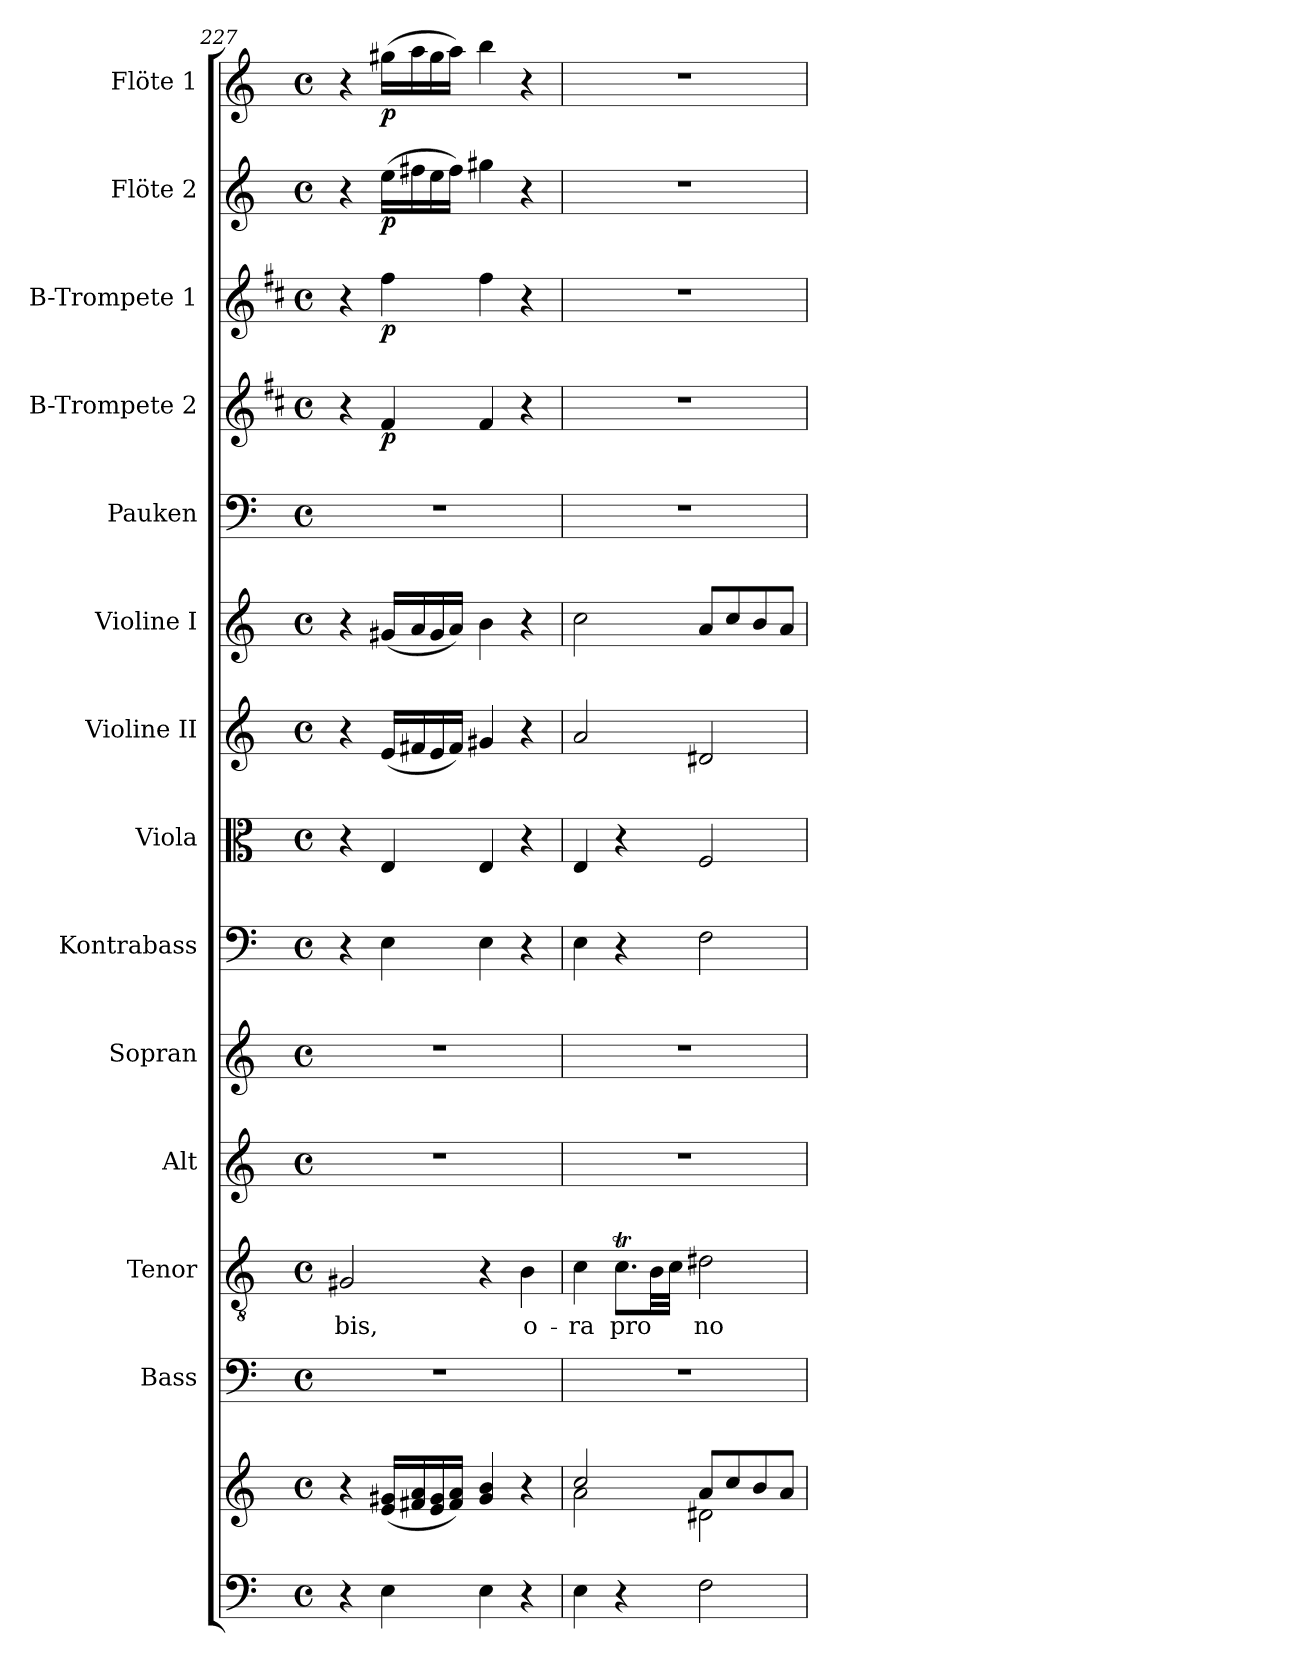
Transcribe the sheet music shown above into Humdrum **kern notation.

**kern	**kern	**kern	**kern	**text	**kern	**kern	**kern	**kern	**kern	**kern	**kern	**kern	**dynam	**kern	**dynam	**kern	**dynam	**kern	**dynam
*part14	*part14	*part13	*part12	*part12	*part11	*part10	*part9	*part8	*part7	*part6	*part5	*part4	*part4	*part3	*part3	*part2	*part2	*part1	*part1
*staff15	*staff14	*staff13	*staff12	*staff12	*staff11	*staff10	*staff9	*staff8	*staff7	*staff6	*staff5	*staff4	*staff4	*staff3	*staff3	*staff2	*staff2	*staff1	*staff1
*	*	*I"Bass	*I"Tenor	*	*I"Alt	*I"Sopran	*I"Kontrabass	*I"Viola	*I"Violine II	*I"Violine I	*I"Pauken	*I"B-Trompete 2	*	*I"B-Trompete 1	*	*I"Flöte 2	*	*I"Flöte 1	*
*	*	*I'B.	*I'T.	*	*I'A.	*I'S.	*I'Kb.	*I'Vla.	*I'Vl. II	*I'Vl. I	*I'Pk.	*I'B Trp. 2	*	*I'B Trp. 1	*	*I'Fl. 2	*	*I'Fl. 1	*
*clefF4	*clefG2	*clefF4	*clefGv2	*	*clefG2	*clefG2	*clefF4	*clefC3	*clefG2	*clefG2	*clefF4	*clefG2	*	*clefG2	*	*clefG2	*	*clefG2	*
*	*	*	*	*	*	*	*ITrd7c12	*	*	*	*	*ITrd1c2	*	*ITrd1c2	*	*	*	*	*
*k[]	*k[]	*k[]	*k[]	*	*k[]	*k[]	*k[]	*k[]	*k[]	*k[]	*k[]	*k[]	*	*k[]	*	*k[]	*	*k[]	*
*C:	*C:	*C:	*C:	*	*C:	*C:	*C:	*C:	*C:	*C:	*C:	*C:	*	*C:	*	*C:	*	*C:	*
*M4/4	*M4/4	*M4/4	*M4/4	*	*M4/4	*M4/4	*M4/4	*M4/4	*M4/4	*M4/4	*M4/4	*M4/4	*	*M4/4	*	*M4/4	*	*M4/4	*
*met(c)	*met(c)	*met(c)	*met(c)	*	*met(c)	*met(c)	*met(c)	*met(c)	*met(c)	*met(c)	*met(c)	*met(c)	*	*met(c)	*	*met(c)	*	*met(c)	*
=227	=227	=227	=227	=227	=227	=227	=227	=227	=227	=227	=227	=227	=227	=227	=227	=227	=227	=227	=227
!	!	!	!	!LO:LY:b	!	!	!	!	!	!	!	!	!	!	!	!	!	!	!
4r	4r	1r	2G#X/	-bis,	1r	1r	4r	4r	4r	4r	1r	4r	.	4r	.	4r	.	4r	.
!	!	!	!	!	!	!	!	!	!	!	!	!	!LO:DY:b	!	!LO:DY:b	!	!LO:DY:b	!	!LO:DY:b
4E\	(<16e/ 16g#X/LL	.	.	.	.	.	4EE\	4E/	(<16e/LL	(<16g#X/LL	.	4e/	p	4ee\	p	(>16ee\LL	p	(>16gg#X\LL	p
.	16f#X/ 16a/	.	.	.	.	.	.	.	16f#X/	16a/	.	.	.	.	.	16ff#X\	.	16aa\	.
.	16e/ 16g#/	.	.	.	.	.	.	.	16e/	16g#/	.	.	.	.	.	16ee\	.	16gg#\	.
.	16f#/ 16a/JJ)	.	.	.	.	.	.	.	16f#/JJ)	16a/JJ)	.	.	.	.	.	16ff#\JJ)	.	16aa\JJ)	.
4E\	4g#/ 4b/	.	4r	.	.	.	4EE\	4E/	4g#X/	4b\	.	4e/	.	4ee\	.	4gg#X\	.	4bb\	.
!	!	!	!	!LO:LY:b	!	!	!	!	!	!	!	!	!	!	!	!	!	!	!
4r	4r	.	4B\	o-	.	.	4r	4r	4r	4r	.	4r	.	4r	.	4r	.	4r	.
!!LO:PB:g=z
=228	=228	=228	=228	=228	=228	=228	=228	=228	=228	=228	=228	=228	=228	=228	=228	=228	=228	=228	=228
*	*^	*	*	*	*	*	*	*	*	*	*	*	*	*	*	*	*	*	*
!	!	!	!	!	!LO:LY:b	!	!	!	!	!	!	!	!	!	!	!	!	!	!	!
4E\	2cc/	2a\	1r	4c\	-ra	1r	1r	4EE\	4E/	2a/	2cc\	1r	1r	.	1r	.	1r	.	1r	.
!	!	!	!	!	!LO:LY:b	!	!	!	!	!	!	!	!	!	!	!	!	!	!	!
4r	.	.	.	8.cT\L	pro	.	.	4r	4r	.	.	.	.	.	.	.	.	.	.	.
.	.	.	.	32B\LL	.	.	.	.	.	.	.	.	.	.	.	.	.	.	.	.
.	.	.	.	32c\JJJ	.	.	.	.	.	.	.	.	.	.	.	.	.	.	.	.
!	!	!	!	!	!LO:LY:b	!	!	!	!	!	!	!	!	!	!	!	!	!	!	!
2F\	8a/L	2d#X\	.	2d#X\	no-	.	.	2FF\	2F/	2d#X/	8a/L	.	.	.	.	.	.	.	.	.
.	8cc/	.	.	.	.	.	.	.	.	.	8cc/	.	.	.	.	.	.	.	.	.
.	8b/	.	.	.	.	.	.	.	.	.	8b/	.	.	.	.	.	.	.	.	.
.	8a/J	.	.	.	.	.	.	.	.	.	8a/J	.	.	.	.	.	.	.	.	.
*	*v	*v	*	*	*	*	*	*	*	*	*	*	*	*	*	*	*	*	*	*
=	=	=	=	=	=	=	=	=	=	=	=	=	=	=	=	=	=	=	=
*-	*-	*-	*-	*-	*-	*-	*-	*-	*-	*-	*-	*-	*-	*-	*-	*-	*-	*-	*-
